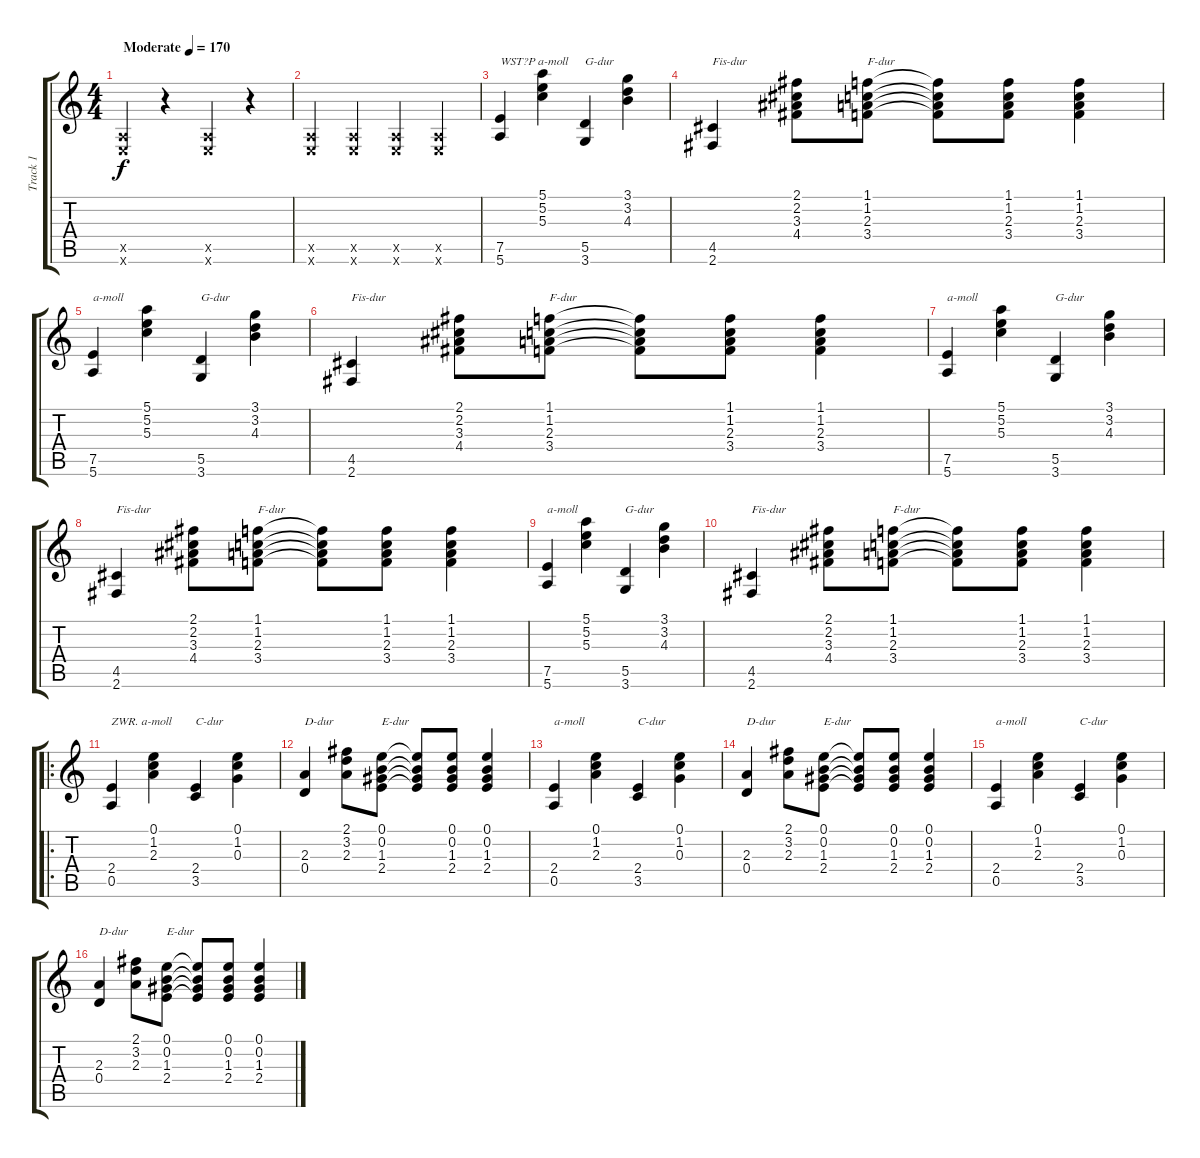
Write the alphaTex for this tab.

\track ("Track 1" "Track 1") {instrument acousticguitarsteel}
\staff {score tabs}
\tuning (E4 B3 G3 D3 A2 E2) {hide}
\ts (4 4)
\tempo (170 "Moderate")
\clef g2
\ks c
(0.5{x} 0.6{x}).4{dy f instrument acousticguitarsteel} r.4 (0.5{x} 0.6{x}).4 r.4 |
(0.5{x} 0.6{x}).4 (0.5{x} 0.6{x}).4 (0.5{x} 0.6{x}).4 (0.5{x} 0.6{x}).4 |
(7.5 5.6).4{txt "WST?P a-moll"} (5.1 5.2 5.3).4 (5.5 3.6).4{txt "G-dur"} (3.1 3.2 4.3).4 |
(4.5 2.6).4{txt "Fis-dur"} (2.1 2.2 3.3 4.4).8 (1.1 1.2 2.3 3.4).8{txt "F-dur"} (1.1{t} 1.2{t} 2.3{t} 3.4{t}).8 (1.1 1.2 2.3 3.4).8 (1.1 1.2 2.3 3.4).4 |
(7.5 5.6).4{txt "a-moll"} (5.1 5.2 5.3).4 (5.5 3.6).4{txt "G-dur"} (3.1 3.2 4.3).4 |
(4.5 2.6).4{txt "Fis-dur"} (2.1 2.2 3.3 4.4).8 (1.1 1.2 2.3 3.4).8{txt "F-dur"} (1.1{t} 1.2{t} 2.3{t} 3.4{t}).8 (1.1 1.2 2.3 3.4).8 (1.1 1.2 2.3 3.4).4 |
(7.5 5.6).4{txt "a-moll"} (5.1 5.2 5.3).4 (5.5 3.6).4{txt "G-dur"} (3.1 3.2 4.3).4 |
(4.5 2.6).4{txt "Fis-dur"} (2.1 2.2 3.3 4.4).8 (1.1 1.2 2.3 3.4).8{txt "F-dur"} (1.1{t} 1.2{t} 2.3{t} 3.4{t}).8 (1.1 1.2 2.3 3.4).8 (1.1 1.2 2.3 3.4).4 |
(7.5 5.6).4{txt "a-moll"} (5.1 5.2 5.3).4 (5.5 3.6).4{txt "G-dur"} (3.1 3.2 4.3).4 |
(4.5 2.6).4{txt "Fis-dur"} (2.1 2.2 3.3 4.4).8 (1.1 1.2 2.3 3.4).8{txt "F-dur"} (1.1{t} 1.2{t} 2.3{t} 3.4{t}).8 (1.1 1.2 2.3 3.4).8 (1.1 1.2 2.3 3.4).4 |
\ro
(2.4 0.5).4{txt "ZWR. a-moll"} (0.1 1.2 2.3).4 (2.4 3.5).4{txt "C-dur"} (0.1 1.2 0.3).4 |
(2.3 0.4).4{txt "D-dur"} (2.1 3.2 2.3).8 (0.1 0.2 1.3 2.4).8{txt "E-dur"} (0.1{t} 0.2{t} 1.3{t} 2.4{t}).8 (0.1 0.2 1.3 2.4).8 (0.1 0.2 1.3 2.4).4 |
(2.4 0.5).4{txt "a-moll"} (0.1 1.2 2.3).4 (2.4 3.5).4{txt "C-dur"} (0.1 1.2 0.3).4 |
(2.3 0.4).4{txt "D-dur"} (2.1 3.2 2.3).8 (0.1 0.2 1.3 2.4).8{txt "E-dur"} (0.1{t} 0.2{t} 1.3{t} 2.4{t}).8 (0.1 0.2 1.3 2.4).8 (0.1 0.2 1.3 2.4).4 |
(2.4 0.5).4{txt "a-moll"} (0.1 1.2 2.3).4 (2.4 3.5).4{txt "C-dur"} (0.1 1.2 0.3).4 |
(2.3 0.4).4{txt "D-dur"} (2.1 3.2 2.3).8 (0.1 0.2 1.3 2.4).8{txt "E-dur"} (0.1{t} 0.2{t} 1.3{t} 2.4{t}).8 (0.1 0.2 1.3 2.4).8 (0.1 0.2 1.3 2.4).4
